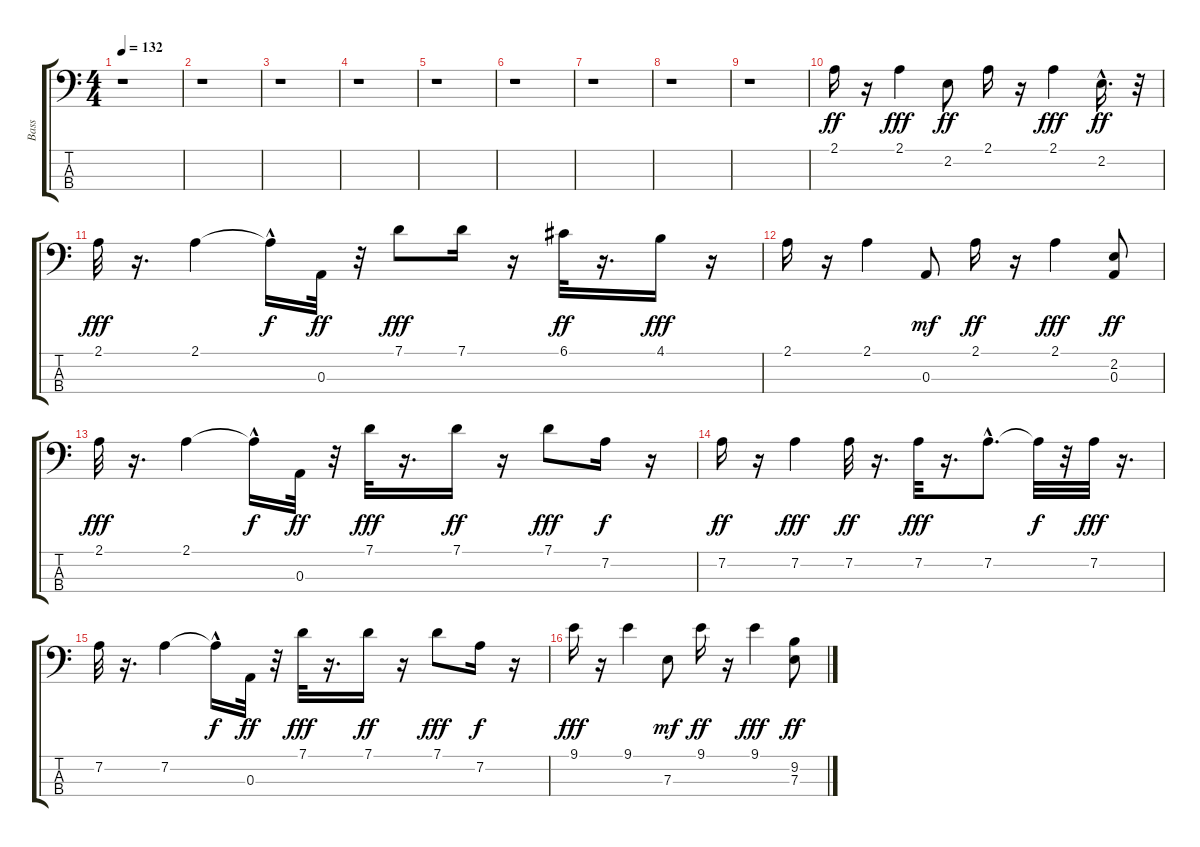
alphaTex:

\track ("Bass" "Bass") {instrument electricbassfinger}
\staff {score tabs}
\tuning (G2 D2 A1 E1) {hide}
\ts (4 4)
\tempo 132
\clef f4
\ks c
r.1{dy ff} |
r.1 |
r.1 |
r.1 |
r.1 |
r.1 |
r.1 |
r.1 |
r.1 |
2.1.16 r.16 2.1.4{dy fff} 2.2.8{dy ff} 2.1.16 r.16 2.1.4{dy fff} 2.2{hac}.16{d dy ff} r.32 |
2.1.32{dy fff} r.16{d} 2.1.4 2.1{hac t}.16{dy f} 0.3.32{dy ff} r.32 7.1.8{dy fff} 7.1.16 r.16 6.1.32{dy ff} r.16{d} 4.1.16{dy fff} r.16 |
2.1.16 r.16 2.1.4 0.3.8{dy mf} 2.1.16{dy ff} r.16 2.1.4{dy fff} (2.2 0.3).8{dy ff} |
2.1.32{dy fff} r.16{d} 2.1.4 2.1{hac t}.16{dy f} 0.3.32{dy ff} r.32 7.1.32{dy fff} r.16{d} 7.1.16{dy ff} r.16 7.1.8{dy fff} 7.2.16{dy f} r.16 |
7.2.16{dy ff} r.16 7.2.4{dy fff} 7.2.32{dy ff} r.16{d} 7.2.32{dy fff} r.16{d} 7.2{hac}.8{d} 7.2{t}.32{dy f} r.32 7.2.32{dy fff} r.16{d} |
7.2.32 r.16{d} 7.2.4 7.2{hac t}.16{dy f} 0.3.32{dy ff} r.32 7.1.32{dy fff} r.16{d} 7.1.16{dy ff} r.16 7.1.8{dy fff} 7.2.16{dy f} r.16 |
9.1.16{dy fff} r.16 9.1.4 7.3.8{dy mf} 9.1.16{dy ff} r.16 9.1.4{dy fff} (9.2 7.3).8{dy ff}
